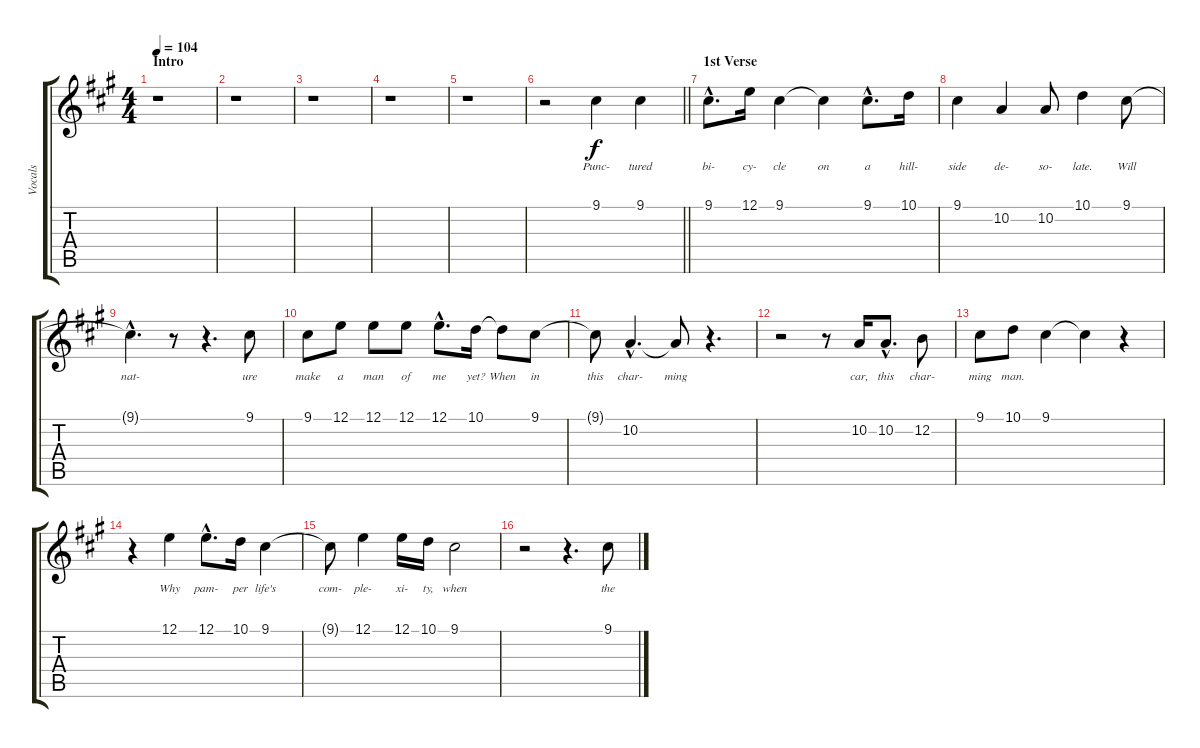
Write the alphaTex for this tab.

\track ("Vocals" "Vocals") {instrument voiceoohs}
\staff {score tabs}
\tuning (E4 B3 G3 D3 A2 E2) {hide}
\ts (4 4)
\section ("" "Intro")
\tempo 104
\clef g2
\ks a
r.1{dy f instrument voiceoohs} |
r.1 |
r.1 |
r.1 |
r.1 |
\barLineRight lightlight
r.2 9.1.4{lyrics (0 "Punc-") lyrics (1 "") lyrics (2 "") lyrics (3 "") lyrics (4 "")} 9.1.4{lyrics (0 "tured") lyrics (1 "") lyrics (2 "") lyrics (3 "") lyrics (4 "")} |
\section ("" "1st Verse")
9.1{hac}.8{d lyrics (0 "bi-") lyrics (1 "") lyrics (2 "") lyrics (3 "") lyrics (4 "")} 12.1.16{lyrics (0 "cy-") lyrics (1 "") lyrics (2 "") lyrics (3 "") lyrics (4 "")} 9.1.4{lyrics (0 "cle") lyrics (1 "") lyrics (2 "") lyrics (3 "") lyrics (4 "")} 9.1{t}.4{lyrics (0 "on") lyrics (1 "") lyrics (2 "") lyrics (3 "") lyrics (4 "")} 9.1{hac}.8{d lyrics (0 "a") lyrics (1 "") lyrics (2 "") lyrics (3 "") lyrics (4 "")} 10.1.16{lyrics (0 "hill-") lyrics (1 "") lyrics (2 "") lyrics (3 "") lyrics (4 "")} |
9.1.4{lyrics (0 "side") lyrics (1 "") lyrics (2 "") lyrics (3 "") lyrics (4 "")} 10.2.4{lyrics (0 "de-") lyrics (1 "") lyrics (2 "") lyrics (3 "") lyrics (4 "")} 10.2.8{lyrics (0 "so-") lyrics (1 "") lyrics (2 "") lyrics (3 "") lyrics (4 "")} 10.1.4{lyrics (0 "late.") lyrics (1 "") lyrics (2 "") lyrics (3 "") lyrics (4 "")} 9.1.8{lyrics (0 "Will") lyrics (1 "") lyrics (2 "") lyrics (3 "") lyrics (4 "")} |
9.1{hac t}.4{d lyrics (0 "nat-") lyrics (1 "") lyrics (2 "") lyrics (3 "") lyrics (4 "")} r.8 r.4{d} 9.1.8{lyrics (0 "ure") lyrics (1 "") lyrics (2 "") lyrics (3 "") lyrics (4 "")} |
9.1.8{lyrics (0 "make") lyrics (1 "") lyrics (2 "") lyrics (3 "") lyrics (4 "")} 12.1.8{lyrics (0 "a") lyrics (1 "") lyrics (2 "") lyrics (3 "") lyrics (4 "")} 12.1.8{lyrics (0 "man") lyrics (1 "") lyrics (2 "") lyrics (3 "") lyrics (4 "")} 12.1.8{lyrics (0 "of") lyrics (1 "") lyrics (2 "") lyrics (3 "") lyrics (4 "")} 12.1{hac}.8{d lyrics (0 "me") lyrics (1 "") lyrics (2 "") lyrics (3 "") lyrics (4 "")} 10.1.16{lyrics (0 "yet?") lyrics (1 "") lyrics (2 "") lyrics (3 "") lyrics (4 "")} 10.1{t}.8{lyrics (0 "When") lyrics (1 "") lyrics (2 "") lyrics (3 "") lyrics (4 "")} 9.1.8{lyrics (0 "in") lyrics (1 "") lyrics (2 "") lyrics (3 "") lyrics (4 "")} |
9.1{t}.8{lyrics (0 "this") lyrics (1 "") lyrics (2 "") lyrics (3 "") lyrics (4 "")} 10.2{hac}.4{d lyrics (0 "char-") lyrics (1 "") lyrics (2 "") lyrics (3 "") lyrics (4 "")} 10.2{t}.8{lyrics (0 "ming") lyrics (1 "") lyrics (2 "") lyrics (3 "") lyrics (4 "")} r.4{d} |
r.2 r.8 10.2.16{lyrics (0 "car,") lyrics (1 "") lyrics (2 "") lyrics (3 "") lyrics (4 "")} 10.2{hac}.8{d lyrics (0 "this") lyrics (1 "") lyrics (2 "") lyrics (3 "") lyrics (4 "")} 12.2.8{lyrics (0 "char-") lyrics (1 "") lyrics (2 "") lyrics (3 "") lyrics (4 "")} |
9.1.8{lyrics (0 "ming") lyrics (1 "") lyrics (2 "") lyrics (3 "") lyrics (4 "")} 10.1.8{lyrics (0 "man.") lyrics (1 "") lyrics (2 "") lyrics (3 "") lyrics (4 "")} 9.1.4{lyrics (0 "") lyrics (1 "") lyrics (2 "") lyrics (3 "") lyrics (4 "")} 9.1{t}.4{lyrics (0 "") lyrics (1 "") lyrics (2 "") lyrics (3 "") lyrics (4 "")} r.4 |
r.4 12.1.4{lyrics (0 "Why") lyrics (1 "") lyrics (2 "") lyrics (3 "") lyrics (4 "")} 12.1{hac}.8{d lyrics (0 "pam-") lyrics (1 "") lyrics (2 "") lyrics (3 "") lyrics (4 "")} 10.1.16{lyrics (0 "per") lyrics (1 "") lyrics (2 "") lyrics (3 "") lyrics (4 "")} 9.1.4{lyrics (0 "life's") lyrics (1 "") lyrics (2 "") lyrics (3 "") lyrics (4 "")} |
9.1{t}.8{lyrics (0 "com-") lyrics (1 "") lyrics (2 "") lyrics (3 "") lyrics (4 "")} 12.1.4{lyrics (0 "ple-") lyrics (1 "") lyrics (2 "") lyrics (3 "") lyrics (4 "")} 12.1.16{lyrics (0 "xi-") lyrics (1 "") lyrics (2 "") lyrics (3 "") lyrics (4 "")} 10.1.16{lyrics (0 "ty,") lyrics (1 "") lyrics (2 "") lyrics (3 "") lyrics (4 "")} 9.1.2{lyrics (0 "when") lyrics (1 "") lyrics (2 "") lyrics (3 "") lyrics (4 "")} |
r.2 r.4{d} 9.1.8{lyrics (0 "the") lyrics (1 "") lyrics (2 "") lyrics (3 "") lyrics (4 "")}
